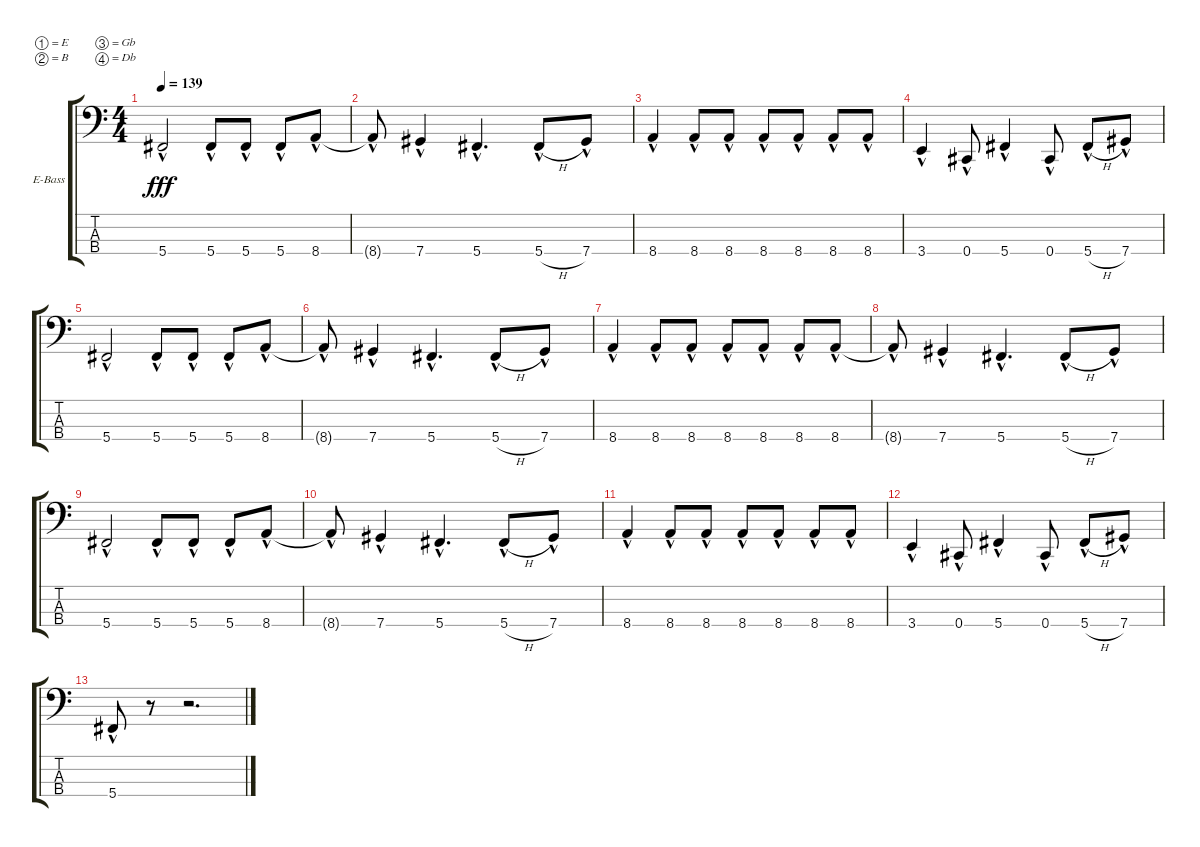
\bracketExtendMode groupsimilarinstruments
\firstSystemTrackNameOrientation horizontal
\otherSystemsTrackNameOrientation horizontal
\track ("Electric Bass" "E-Bass") {instrument electricbassfinger}
\staff {score tabs}
\tuning (E2 B1 Gb1 Db1)
\ts (4 4)
\tempo 139
\clef f4
\ks c
5.4{hac}.2{dy fff} 5.4{hac}.8 5.4{hac}.8 5.4{hac}.8 8.4{hac}.8 |
8.4{hac t}.8 7.4{hac}.4 5.4{hac}.4{d} 5.4{h hac}.8 7.4{hac}.8 |
8.4{hac}.4 8.4{hac}.8 8.4{hac}.8 8.4{hac}.8 8.4{hac}.8 8.4{hac}.8 8.4{hac}.8 |
3.4{hac}.4 0.4{hac}.8 5.4{hac}.4 0.4{hac}.8 5.4{h hac}.8 7.4{hac}.8 |
5.4{hac}.2 5.4{hac}.8 5.4{hac}.8 5.4{hac}.8 8.4{hac}.8 |
8.4{hac t}.8 7.4{hac}.4 5.4{hac}.4{d} 5.4{h hac}.8 7.4{hac}.8 |
8.4{hac}.4 8.4{hac}.8 8.4{hac}.8 8.4{hac}.8 8.4{hac}.8 8.4{hac}.8 8.4{hac}.8 |
8.4{hac t}.8 7.4{hac}.4 5.4{hac}.4{d} 5.4{h hac}.8 7.4{hac}.8 |
5.4{hac}.2 5.4{hac}.8 5.4{hac}.8 5.4{hac}.8 8.4{hac}.8 |
8.4{hac t}.8 7.4{hac}.4 5.4{hac}.4{d} 5.4{h hac}.8 7.4{hac}.8 |
8.4{hac}.4 8.4{hac}.8 8.4{hac}.8 8.4{hac}.8 8.4{hac}.8 8.4{hac}.8 8.4{hac}.8 |
3.4{hac}.4 0.4{hac}.8 5.4{hac}.4 0.4{hac}.8 5.4{h hac}.8 7.4{hac}.8 |
5.4{hac}.8 r.8 r.2{d}
